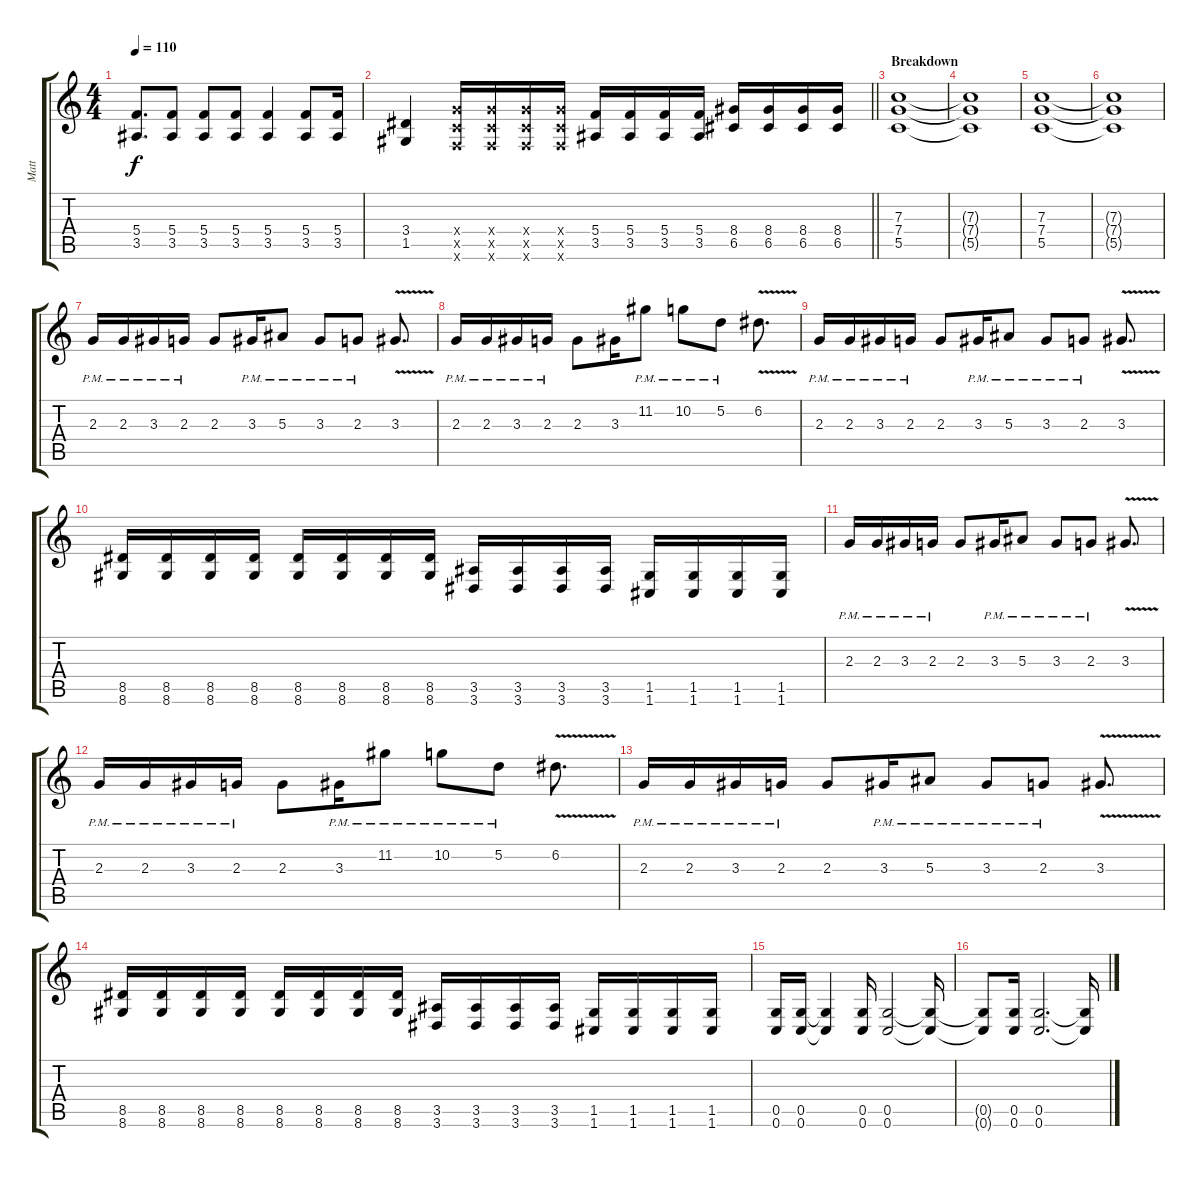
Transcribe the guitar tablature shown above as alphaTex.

\track ("Matt" "Matt") {instrument distortionguitar}
\staff {score tabs}
\tuning (D4 A3 F3 C3 G2 C2) {hide}
\ts (4 4)
\tempo 110
\clef g2
\ks c
(5.4 3.5).8{d dy f} (5.4 3.5).8 (5.4 3.5).8 (5.4 3.5).8 (5.4 3.5).4 (5.4 3.5).8 (5.4 3.5).16 |
\barLineRight lightlight
(3.4 1.5).4 (7.4{x} 5.5{x} 5.6{x}).16 (7.4{x} 5.5{x} 5.6{x}).16 (7.4{x} 5.5{x} 5.6{x}).16 (7.4{x} 5.5{x} 5.6{x}).16 (5.4 3.5).16 (5.4 3.5).16 (5.4 3.5).16 (5.4 3.5).16 (8.4 6.5).16 (8.4 6.5).16 (8.4 6.5).16 (8.4 6.5).16 |
\section ("" "Breakdown")
(7.3 7.4 5.5).1 |
(7.3{t} 7.4{t} 5.5{t}).1 |
(7.3 7.4 5.5).1 |
(7.3{t} 7.4{t} 5.5{t}).1 |
2.3{pm}.16 2.3{pm}.16 3.3{pm}.16 2.3{pm}.16 2.3.8 3.3{pm}.16 5.3{pm}.8 3.3{pm}.8 2.3{pm}.8 3.3{v}.8{d} |
2.3{pm}.16 2.3{pm}.16 3.3{pm}.16 2.3{pm}.16 2.3.8 3.3.16 11.2{pm}.8 10.2{pm}.8 5.2{pm}.8 6.2{v}.8{d} |
2.3{pm}.16 2.3{pm}.16 3.3{pm}.16 2.3{pm}.16 2.3.8 3.3{pm}.16 5.3{pm}.8 3.3{pm}.8 2.3{pm}.8 3.3{v}.8{d} |
(8.5 8.6).16 (8.5 8.6).16 (8.5 8.6).16 (8.5 8.6).16 (8.5 8.6).16 (8.5 8.6).16 (8.5 8.6).16 (8.5 8.6).16 (3.5 3.6).16 (3.5 3.6).16 (3.5 3.6).16 (3.5 3.6).16 (1.5 1.6).16 (1.5 1.6).16 (1.5 1.6).16 (1.5 1.6).16 |
2.3{pm}.16 2.3{pm}.16 3.3{pm}.16 2.3{pm}.16 2.3.8 3.3{pm}.16 5.3{pm}.8 3.3{pm}.8 2.3{pm}.8 3.3{v}.8{d} |
2.3{pm}.16 2.3{pm}.16 3.3{pm}.16 2.3{pm}.16 2.3.8 3.3{pm}.16 11.2{pm}.8 10.2{pm}.8 5.2{pm}.8 6.2{v}.8{d} |
2.3{pm}.16 2.3{pm}.16 3.3{pm}.16 2.3{pm}.16 2.3.8 3.3{pm}.16 5.3{pm}.8 3.3{pm}.8 2.3{pm}.8 3.3{v}.8{d} |
(8.5 8.6).16 (8.5 8.6).16 (8.5 8.6).16 (8.5 8.6).16 (8.5 8.6).16 (8.5 8.6).16 (8.5 8.6).16 (8.5 8.6).16 (3.5 3.6).16 (3.5 3.6).16 (3.5 3.6).16 (3.5 3.6).16 (1.5 1.6).16 (1.5 1.6).16 (1.5 1.6).16 (1.5 1.6).16 |
(0.5 0.6).16 (0.5 0.6).16 (0.5{t} 0.6{t}).4 (0.5 0.6).16 (0.5 0.6).2 (0.5{t} 0.6{t}).16 |
(0.5{t} 0.6{t}).8 (0.5 0.6).16 (0.5 0.6).2{d} (0.5{t} 0.6{t}).16
